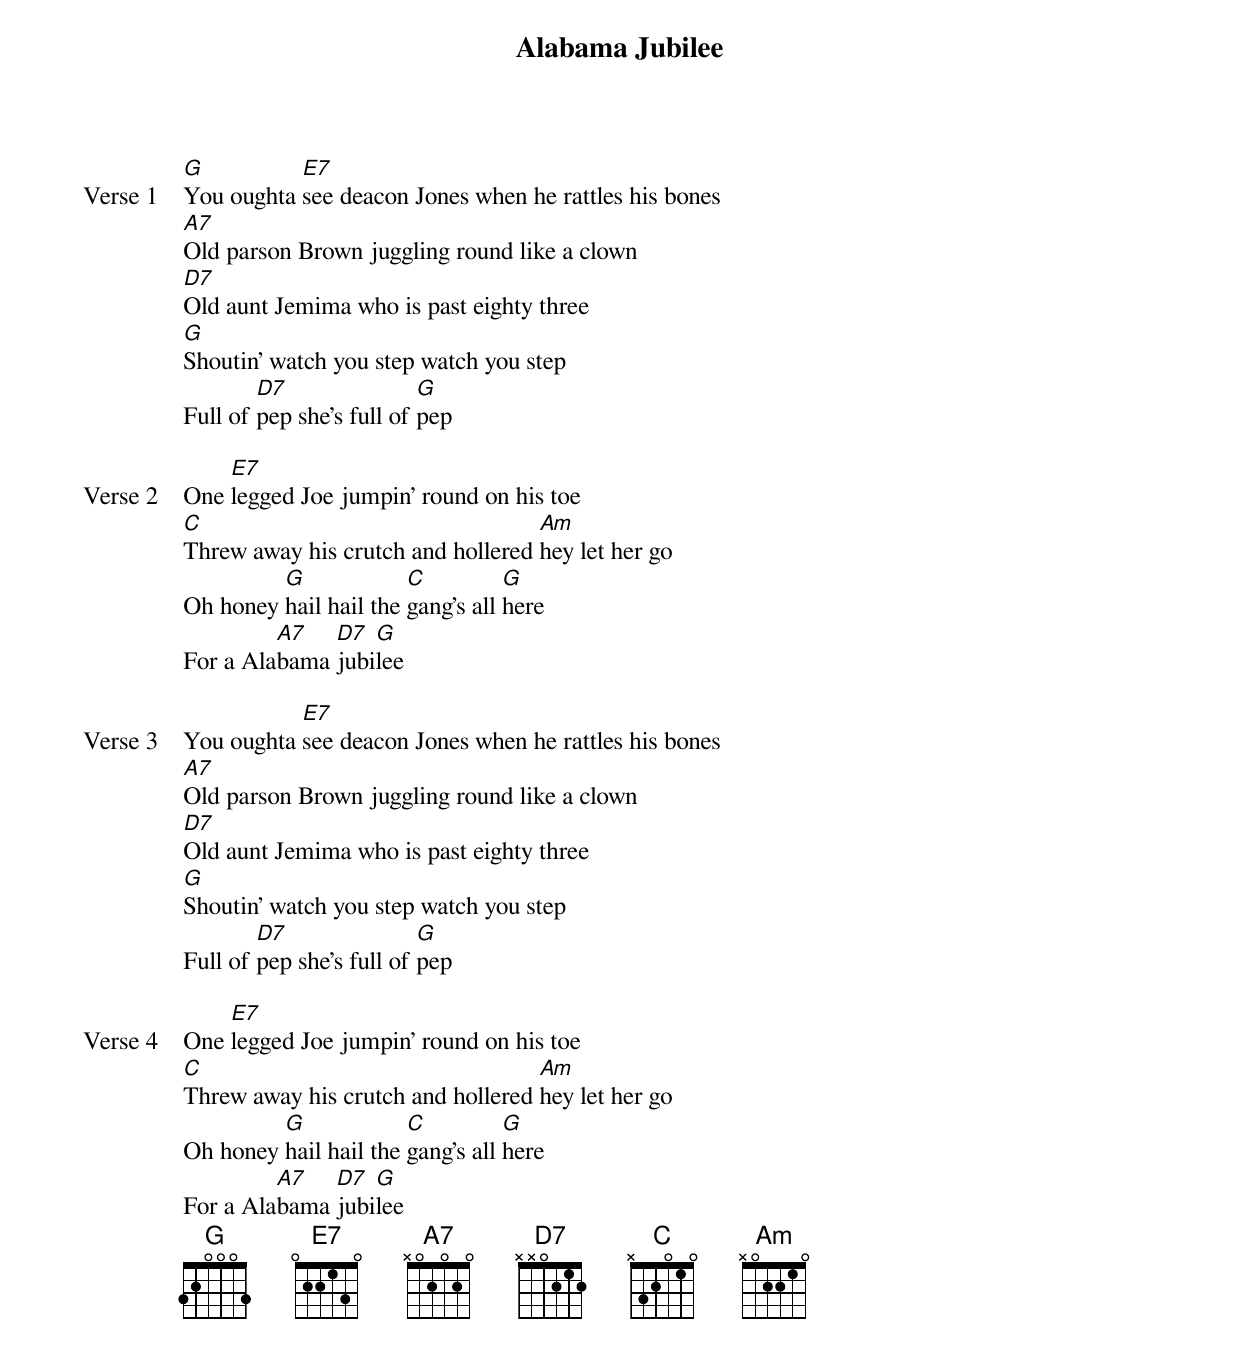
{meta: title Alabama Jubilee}
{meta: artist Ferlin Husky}
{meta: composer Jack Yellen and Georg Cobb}

{start_of_verse: Verse 1}
[G]You oughta [E7]see deacon Jones when he rattles his bones
[A7]Old parson Brown juggling round like a clown
[D7]Old aunt Jemima who is past eighty three
[G]Shoutin' watch you step watch you step
Full of [D7]pep she's full of [G]pep
{end_of_verse}

{start_of_verse: Verse 2}
One [E7]legged Joe jumpin' round on his toe
[C]Threw away his crutch and hollered [Am]hey let her go
Oh honey [G]hail hail the [C]gang's all [G]here
For a Ala[A7]bama [D7]jubi[G]lee
{end_of_verse}

{start_of_verse: Verse 3}
You oughta [E7]see deacon Jones when he rattles his bones
[A7]Old parson Brown juggling round like a clown
[D7]Old aunt Jemima who is past eighty three
[G]Shoutin' watch you step watch you step
Full of [D7]pep she's full of [G]pep
{end_of_verse}

{start_of_verse: Verse 4}
One [E7]legged Joe jumpin' round on his toe
[C]Threw away his crutch and hollered [Am]hey let her go
Oh honey [G]hail hail the [C]gang's all [G]here
For a Ala[A7]bama [D7]jubi[G]lee
{end_of_verse}
